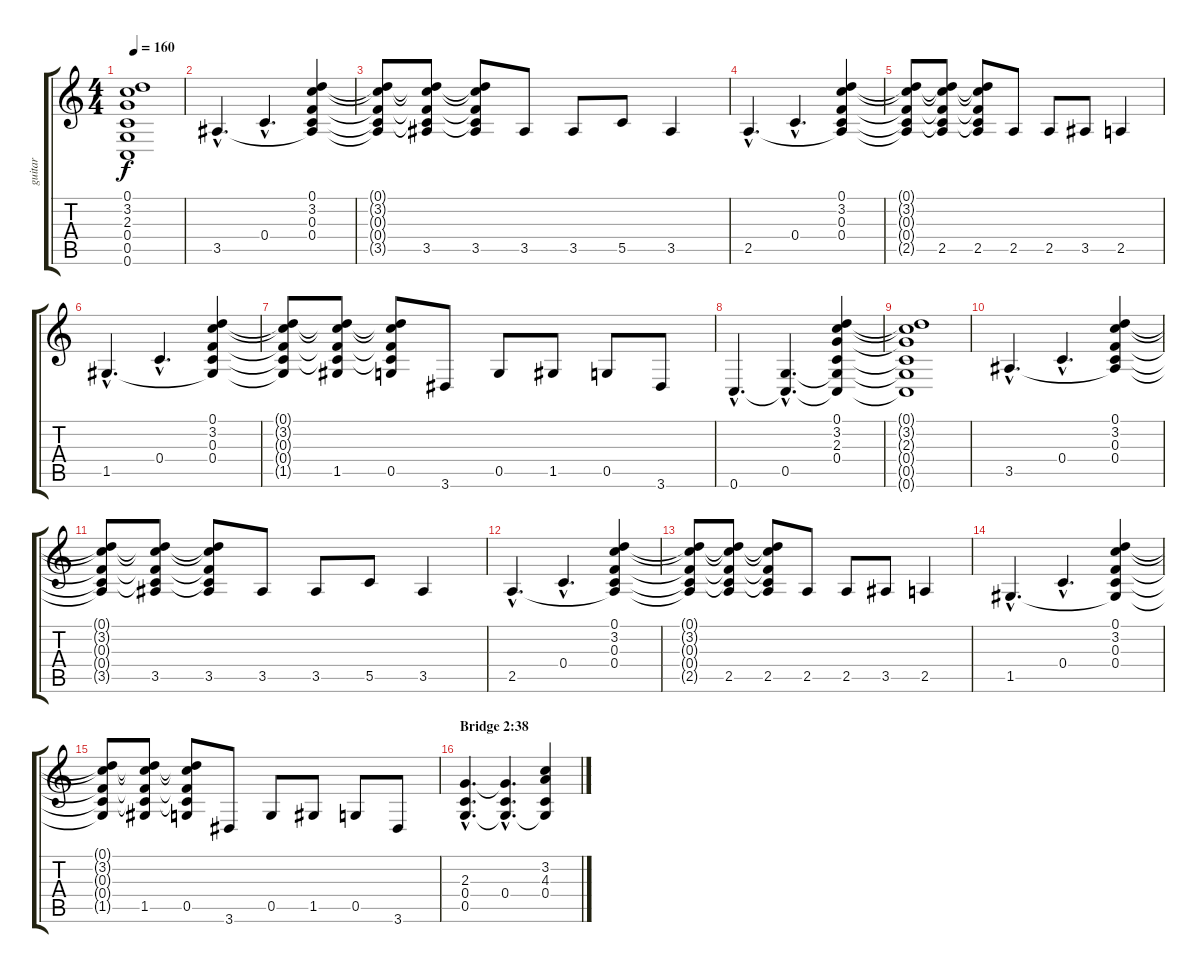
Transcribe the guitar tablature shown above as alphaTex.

\track ("guitar" "guitar") {instrument distortionguitar}
\staff {score tabs}
\tuning (D4 A3 F3 C3 G2 C2) {hide}
\ts (4 4)
\tempo 160
\clef g2
\ks c
(0.1{t} 3.2{t} 2.3{t} 0.4{t} 0.5{t} 0.6{t}).1{dy f} |
3.5{hac}.4{d} 0.4{hac}.4{d} (0.1 3.2 0.3 0.4 3.5{t}).4 |
(0.1{t} 3.2{t} 0.3{t} 0.4{t} 3.5{t}).8 (0.1{t} 3.2{t} 0.3{t} 0.4{t} 3.5).8 (0.1{t} 3.2{t} 0.3{t} 0.4{t} 3.5).8 3.5.8 3.5.8 5.5.8 3.5.4 |
2.5{hac}.4{d} 0.4{hac}.4{d} (0.1 3.2 0.3 0.4 2.5{t}).4 |
(0.1{t} 3.2{t} 0.3{t} 0.4{t} 2.5{t}).8 (0.1{t} 3.2{t} 0.3{t} 0.4{t} 2.5).8 (0.1{t} 3.2{t} 0.3{t} 0.4{t} 2.5).8 2.5.8 2.5.8 3.5.8 2.5.4 |
1.5{hac}.4{d} 0.4{hac}.4{d} (0.1 3.2 0.3 0.4 1.5{t}).4 |
(0.1{t} 3.2{t} 0.3{t} 0.4{t} 1.5{t}).8 (0.1{t} 3.2{t} 0.3{t} 0.4{t} 1.5).8 (0.1{t} 3.2{t} 0.3{t} 0.4{t} 0.5).8 3.6.8 0.5.8 1.5.8 0.5.8 3.6.8 |
0.6{hac}.4{d} (0.5{hac} 0.6{hac t}).4{d} (0.1 3.2 2.3 0.4 0.5{t} 0.6{t}).4 |
(0.1{t} 3.2{t} 2.3{t} 0.4{t} 0.5{t} 0.6{t}).1 |
3.5{hac}.4{d} 0.4{hac}.4{d} (0.1 3.2 0.3 0.4 3.5{t}).4 |
(0.1{t} 3.2{t} 0.3{t} 0.4{t} 3.5{t}).8 (0.1{t} 3.2{t} 0.3{t} 0.4{t} 3.5).8 (0.1{t} 3.2{t} 0.3{t} 0.4{t} 3.5).8 3.5.8 3.5.8 5.5.8 3.5.4 |
2.5{hac}.4{d} 0.4{hac}.4{d} (0.1 3.2 0.3 0.4 2.5{t}).4 |
(0.1{t} 3.2{t} 0.3{t} 0.4{t} 2.5{t}).8 (0.1{t} 3.2{t} 0.3{t} 0.4{t} 2.5).8 (0.1{t} 3.2{t} 0.3{t} 0.4{t} 2.5).8 2.5.8 2.5.8 3.5.8 2.5.4 |
1.5{hac}.4{d} 0.4{hac}.4{d} (0.1 3.2 0.3 0.4 1.5{t}).4 |
(0.1{t} 3.2{t} 0.3{t} 0.4{t} 1.5{t}).8 (0.1{t} 3.2{t} 0.3{t} 0.4{t} 1.5).8 (0.1{t} 3.2{t} 0.3{t} 0.4{t} 0.5).8 3.6.8 0.5.8 1.5.8 0.5.8 3.6.8 |
\section ("" "Bridge 2:38")
(2.3{hac} 0.4{hac} 0.5{hac}).4{d} (2.3{hac t} 0.4{hac} 0.5{hac t}).4{d} (3.2 4.3 0.4 0.5{t}).4
